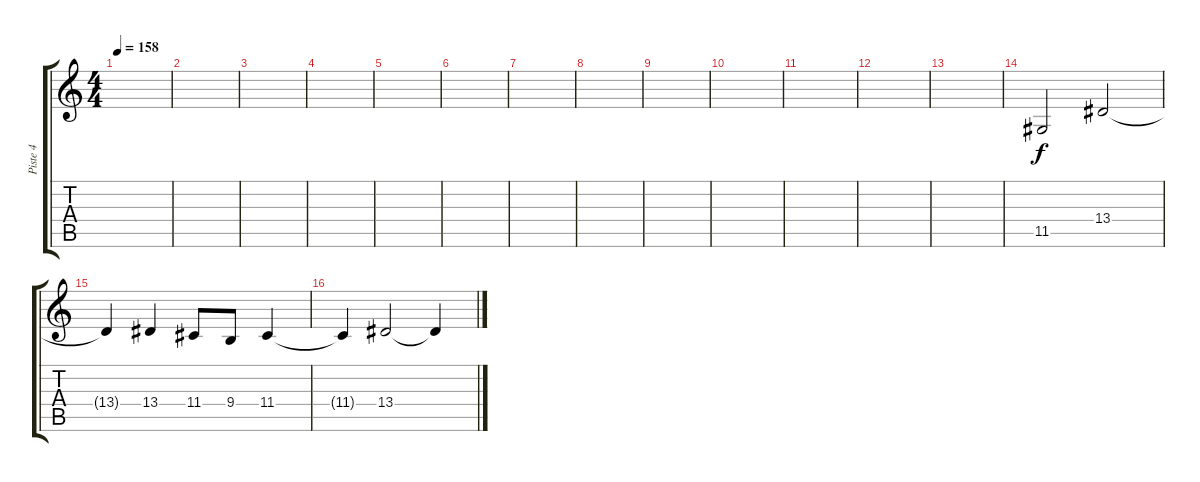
\track ("Piste 4" "Piste 4") {instrument choiraahs}
\staff {score tabs}
\tuning (E4 B3 G3 D3 A2 E2) {hide}
\ts (4 4)
\tempo 158
\clef g2
\ks c
|
|
|
|
|
|
|
|
|
|
|
|
|
11.5.2 13.4.2 |
13.4{t}.4 13.4.4 11.4.8 9.4.8 11.4.4 |
11.4{t}.4 13.4.2 13.4{t}.4
